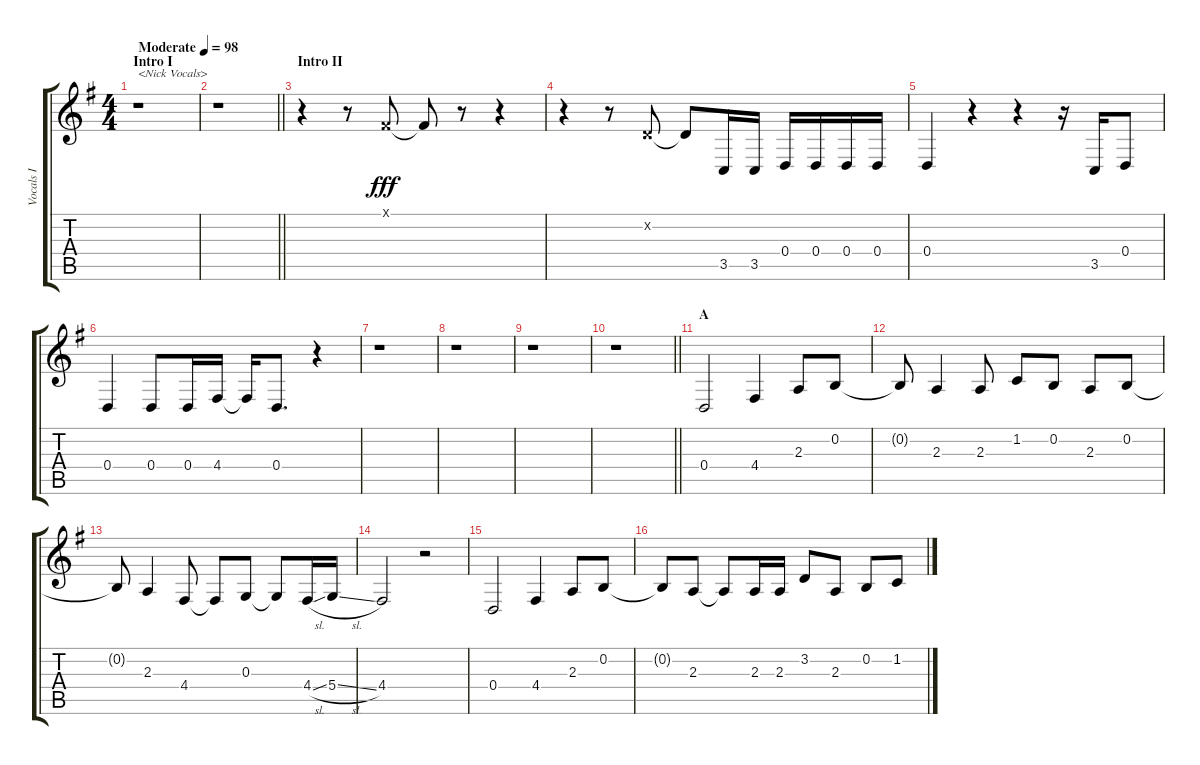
\track ("Vocals I" "Vocals I") {instrument voiceoohs}
\staff {score tabs}
\tuning (E4 B3 G3 D3 A2 E2) {hide}
\ts (4 4)
\section ("" "Intro I")
\tempo (98 "Moderate")
\clef g2
\ks g
r.1{txt "<Nick Vocals>" dy fff instrument voiceoohs} |
\barLineRight lightlight
r.1 |
\section ("" "Intro II")
r.4 r.8 2.1{x}.8 2.1{t}.8 r.8 r.4 |
r.4 r.8 3.2{x}.8 3.2{t}.8 3.5.16 3.5.16 0.4.16 0.4.16 0.4.16 0.4.16 |
0.4.4 r.4 r.4 r.16 3.5.16 0.4.8 |
0.4.4 0.4.8 0.4.16 4.4.16 4.4{t}.16 0.4.8{d} r.4 |
r.1 |
r.1 |
r.1 |
\barLineRight lightlight
r.1 |
\section ("" "A")
0.4.2 4.4.4 2.3.8 0.2.8 |
0.2{t}.8 2.3.4 2.3.8 1.2.8 0.2.8 2.3.8 0.2.8 |
0.2{t}.8 2.3.4 4.4.8 4.4{t}.8 0.3.8 0.3{t}.8 4.4{sl}.16 5.4{sl}.16 |
4.4.2 r.2 |
0.4.2 4.4.4 2.3.8 0.2.8 |
0.2{t}.8 2.3.8 2.3{t}.8 2.3.16 2.3.16 3.2.8 2.3.8 0.2.8 1.2.8
